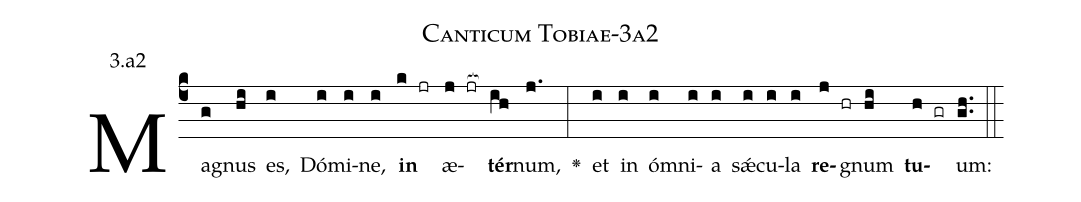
name: Canticum Tobiae-3a2;
annotation: 3.a2;
%%
(c4)Ma(g)gnus(hi) es,(i) Dó(i)mi(i)ne,(i) <b>in</b>(k jr) æ(j jr[ocb:1{])<b>tér</b>(ih[ocb:0}])num,(j.) <v>\greheightstar</v>(:) et(i) in(i) óm(i)ni(i)a(i) sǽ(i)cu(i)la(i) <b>re</b>(j hr)gnum(hi) <b>tu</b>(h gr)um:(gh..) (::)


%E(i) u(i) o(j) u(hi) a(h) e.(gh..) (::)
